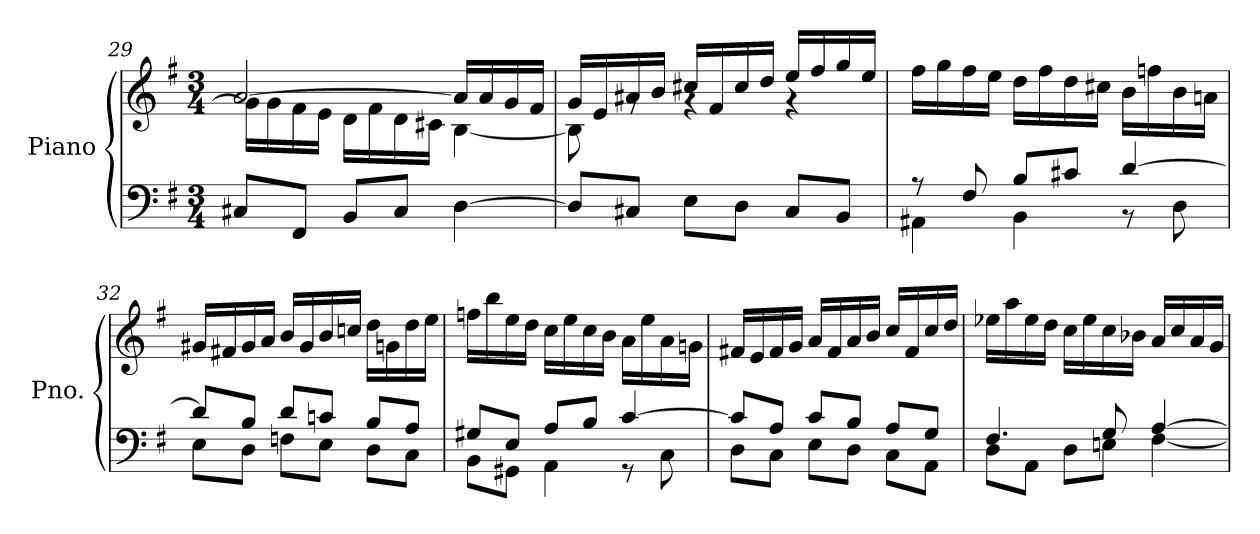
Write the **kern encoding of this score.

**kern	**kern
*part1	*part1
*staff2	*staff1
*I"Piano	*
*I'Pno.	*
*clefF4	*clefG2
*k[f#]	*k[f#]
*M3/4	*M3/4
=29	=29
*	*^
8C#X/L	[2a/	16g\LL]
.	.	16g\
8FF#/J	.	16f#\
.	.	16e\JJ
8BB/L	.	16d\LL
.	.	16f#\
8C#/J	.	16d\
.	.	16c#X\JJ
[4D\	16a/LL]	[4B\
.	16a/	.
.	16g/	.
.	16f#/JJ	.
!!LO:LB:g=z	!!
=30	=30	=30
8D/L]	16g/LL	8B\]
.	16e/	.
8C#X/J	16a#X/	8rg
.	16b/JJ	.
8E\L	16cc#X/LL	4rg
.	16f#/	.
8D\J	16cc#/	.
.	16dd/JJ	.
8C#/L	16ee/LL	4rg
.	16ff#/	.
8BB/J	16gg/	.
.	16ee/JJ	.
*	*v	*v
=31	=31
*^	*
8r	4AA#X\	16ff#\LL
.	.	16gg\
8F#/	.	16ff#\
.	.	16ee\JJ
8B/L	4BB\	16dd\LL
.	.	16ff#\
8c#X/J	.	16dd\
.	.	16cc#X\JJ
[4d/	8r	16b\LL
.	.	16ffn\
.	8D\	16b\
.	.	16an\JJ
=32	=32	=32
8d/L]	8E\L	16g#X/LL
.	.	16f#X/
8B/J	8D\J	16g#/
.	.	16a/JJ
8d/L	8Fn\L	16b/LL
.	.	16g#/
8cn/J	8E\J	16b/
.	.	16ccn/JJ
8B/L	8D\L	16dd\LL
.	.	16gn\
8A/J	8C\J	16dd\
.	.	16ee\JJ
!!LO:LB:g=z
=33	=33	=33
8G#X/L	8BB\L	16ffn\LL
.	.	16bb\
8E/J	8GG#X\J	16ee\
.	.	16dd\JJ
8A/L	4AA\	16cc\LL
.	.	16ee\
8B/J	.	16cc\
.	.	16b\JJ
[4c/	8r	16a\LL
.	.	16ee\
.	8C\	16a\
.	.	16gn\JJ
=34	=34	=34
8c/L]	8D\L	16f#X/LL
.	.	16e/
8A/J	8C\J	16f#/
.	.	16g/JJ
8c/L	8E\L	16a/LL
.	.	16f#/
8B/J	8D\J	16a/
.	.	16b/JJ
8A/L	8C\L	16cc/LL
.	.	16f#/
8G/J	8AA\J	16cc/
.	.	16dd/JJ
=35	=35	=35
4.F#/	8D\L	16ee-X\LL
.	.	16aa\
.	8AA\J	16ee-\
.	.	16dd\JJ
.	8D\L	16cc\LL
.	.	16ee-\
8G/	8En\J	16cc\
.	.	16b-X\JJ
[4A/	[4F#\	16a/LL
.	.	16cc/
.	.	16a/
.	.	16g/JJ
*v	*v	*
=	=
*-	*-
